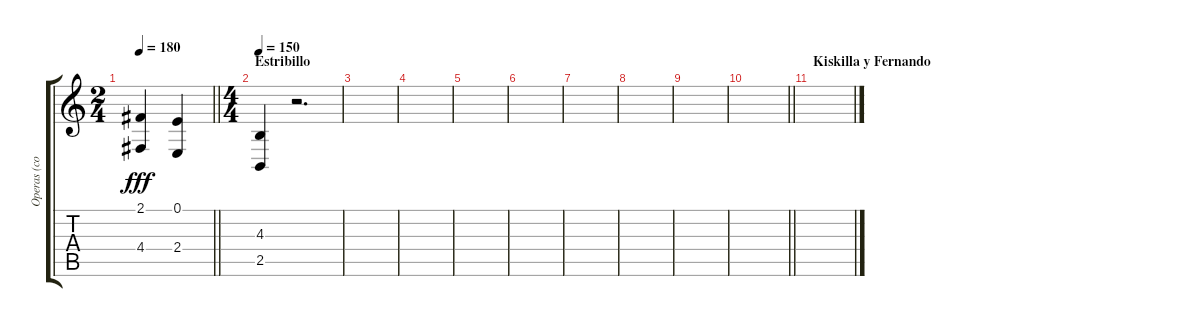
\track ("Operas (coros)" "Operas (co") {instrument choiraahs}
\staff {score tabs}
\tuning (E4 B3 G3 D3 A2 E2) {hide}
\ts (2 4)
\tempo 180
\clef g2
\barLineRight lightlight
\ks c
(2.1 4.4).4{dy fff} (0.1 2.4).4 |
\ts (4 4)
\section ("" "Estribillo")
\tempo 150
(4.3 2.5).4 r.2{d} |
|
|
|
|
|
|
|
\barLineRight lightlight
|
\section ("" "Kiskilla y Fernando")
